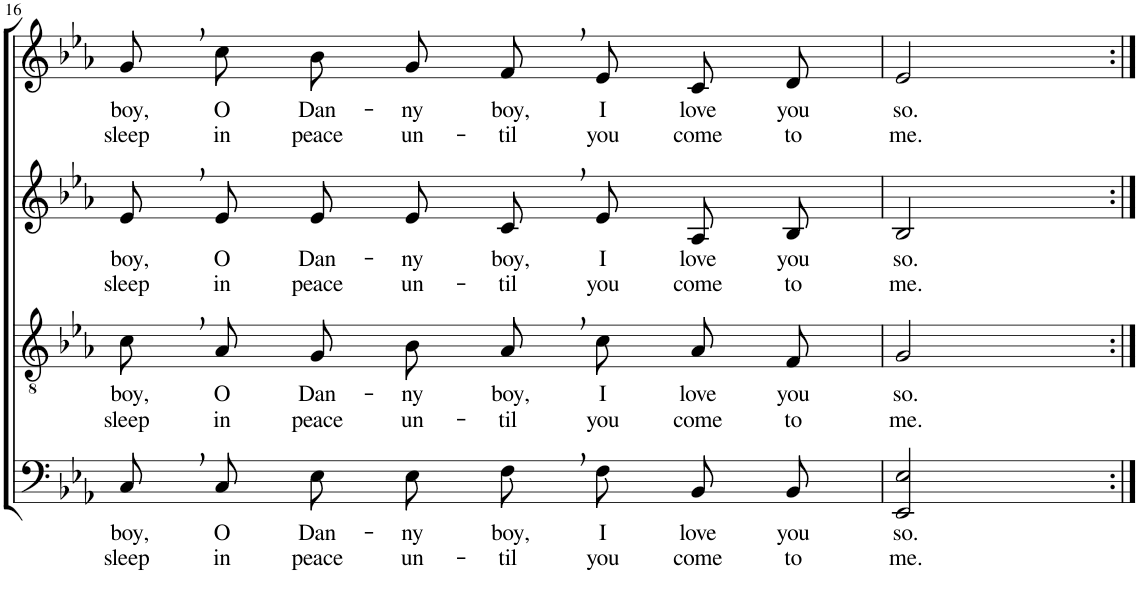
**kern	**text	**text	**kern	**text	**text	**kern	**text	**text	**kern	**text	**text
*part4	*part4	*part4	*part3	*part3	*part3	*part2	*part2	*part2	*part1	*part1	*part1
*staff4	*staff4	*staff4	*staff3	*staff3	*staff3	*staff2	*staff2	*staff2	*staff1	*staff1	*staff1
*I"Bassi	*	*	*I"Tenori	*	*	*I"Contralti	*	*	*I"Soprani	*	*
!!LO:PB:g=z
*clefF4	*	*	*clefGv2	*	*	*clefG2	*	*	*clefG2	*	*
*k[b-e-a-]	*	*	*k[b-e-a-]	*	*	*k[b-e-a-]	*	*	*k[b-e-a-]	*	*
*E-:	*	*	*E-:	*	*	*E-:	*	*	*E-:	*	*
*M4/4	*	*	*M4/4	*	*	*M4/4	*	*	*M4/4	*	*
*met(c)	*	*	*met(c)	*	*	*met(c)	*	*	*met(c)	*	*
=16	=16	=16	=16	=16	=16	=16	=16	=16	=16	=16	=16
!	!LO:LY:b	!LO:LY:b	!	!LO:LY:b	!LO:LY:b	!	!LO:LY:b	!LO:LY:b	!	!LO:LY:b	!LO:LY:b
8C,/L	boy,	sleep	8c,\L	boy,	sleep	8e-,/L	boy,	sleep	8g,/L	boy,	sleep
!	!LO:LY:b	!LO:LY:b	!	!LO:LY:b	!LO:LY:b	!	!LO:LY:b	!LO:LY:b	!	!LO:LY:b	!LO:LY:b
8C/J	O	in	8A-\J	O	in	8e-/J	O	in	8cc/J	O	in
!	!LO:LY:b	!LO:LY:b	!	!LO:LY:b	!LO:LY:b	!	!LO:LY:b	!LO:LY:b	!	!LO:LY:b	!LO:LY:b
8E-\L	Dan-	peace	8G/L	Dan-	peace	8e-/L	Dan-	peace	8b-/L	Dan-	peace
!	!LO:LY:b	!LO:LY:b	!	!LO:LY:b	!LO:LY:b	!	!LO:LY:b	!LO:LY:b	!	!LO:LY:b	!LO:LY:b
8E-\J	-ny	un-	8B-/J	-ny	un-	8e-/J	-ny	un-	8g/J	-ny	un-
!	!LO:LY:b	!LO:LY:b	!	!LO:LY:b	!LO:LY:b	!	!LO:LY:b	!LO:LY:b	!	!LO:LY:b	!LO:LY:b
8F,\L	boy,	-til	8A-,\L	boy,	-til	8c,/L	boy,	-til	8f,/L	boy,	-til
!	!LO:LY:b	!LO:LY:b	!	!LO:LY:b	!LO:LY:b	!	!LO:LY:b	!LO:LY:b	!	!LO:LY:b	!LO:LY:b
8F\J	I	you	8c\J	I	you	8e-/J	I	you	8e-/J	I	you
!	!LO:LY:b	!LO:LY:b	!	!LO:LY:b	!LO:LY:b	!	!LO:LY:b	!LO:LY:b	!	!LO:LY:b	!LO:LY:b
8BB-/L	love	come	8A-/L	love	come	8A-/L	love	come	8c/L	love	come
!	!LO:LY:b	!LO:LY:b	!	!LO:LY:b	!LO:LY:b	!	!LO:LY:b	!LO:LY:b	!	!LO:LY:b	!LO:LY:b
8BB-/J	you	to	8F/J	you	to	8B-/J	you	to	8d/J	you	to
=17	=17	=17	=17	=17	=17	=17	=17	=17	=17	=17	=17
!	!LO:LY:b	!LO:LY:b	!	!LO:LY:b	!LO:LY:b	!	!LO:LY:b	!LO:LY:b	!	!LO:LY:b	!LO:LY:b
2EE-/ 2E-/	so.	me.	2G/	so.	me.	2B-/	so.	me.	2e-/	so.	me.
=:|!	=:|!	=:|!	=:|!	=:|!	=:|!	=:|!	=:|!	=:|!	=:|!	=:|!	=:|!
*-	*-	*-	*-	*-	*-	*-	*-	*-	*-	*-	*-
